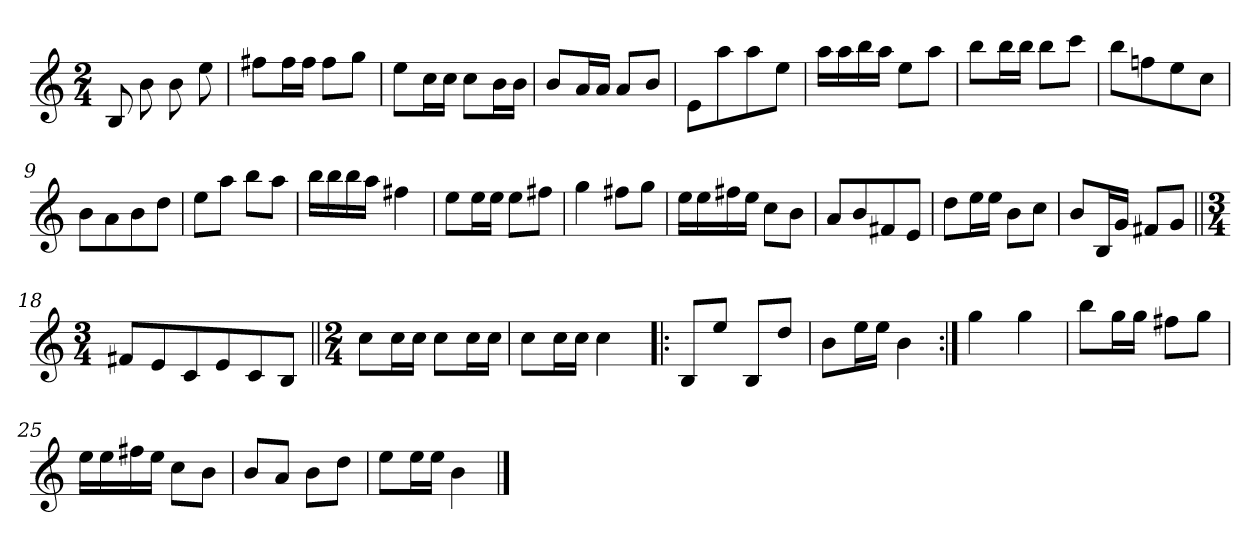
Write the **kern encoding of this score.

**kern
*part1
*staff1
*clefG2
*M2/4
=1
8B
8b
8b
8ee
=2
8ff#XL
16ff#L
16ff#JJ
8ff#L
8ggJ
=3
8eeL
16ccL
16ccJJ
8ccL
16bL
16bJJ
=4
8bL
16aL
16aJJ
8aL
8bJ
=5
8eL
8aa
8aa
8eeJ
=6
16aaLL
16aa
16bb
16aaJJ
8eeL
8aaJ
=7
8bbL
16bbL
16bbJJ
8bbL
8cccJ
=8
8bbL
8ffn
8ee
8ccJ
=9
8bL
8a
8b
8ddJ
=10
8eeL
8aaJ
8bbL
8aaJ
=11
16bbLL
16bb
16bb
16aaJJ
4ff#X
=12
8eeL
16eeL
16eeJJ
8eeL
8ff#XJ
=13
4gg
8ff#XL
8ggJ
=14
16eeLL
16ee
16ff#X
16eeJJ
8ccL
8bJ
=15
8aL
8b
8f#X
8eJ
=16
8ddL
16eeL
16eeJJ
8bL
8ccJ
=17
8bL
16BL
16gJJ
8f#XL
8gJ
=18||
*M3/4
8f#XL
8e
8c
8e
8c
8BJ
=19||
*M2/4
8ccL
16ccL
16ccJJ
8ccL
16ccL
16ccJJ
=20
8ccL
16ccL
16ccJJ
4cc
=21!|:
8BL
8eeJ
8BL
8ddJ
=22
8bL
16eeL
16eeJJ
4b
=23:|!
4gg
4gg
=24
8bbL
16ggL
16ggJJ
8ff#XL
8ggJ
=25
16eeLL
16ee
16ff#X
16eeJJ
8ccL
8bJ
=26
8bL
8aJ
8bL
8ddJ
=27
8eeL
16eeL
16eeJJ
4b
==
*-
